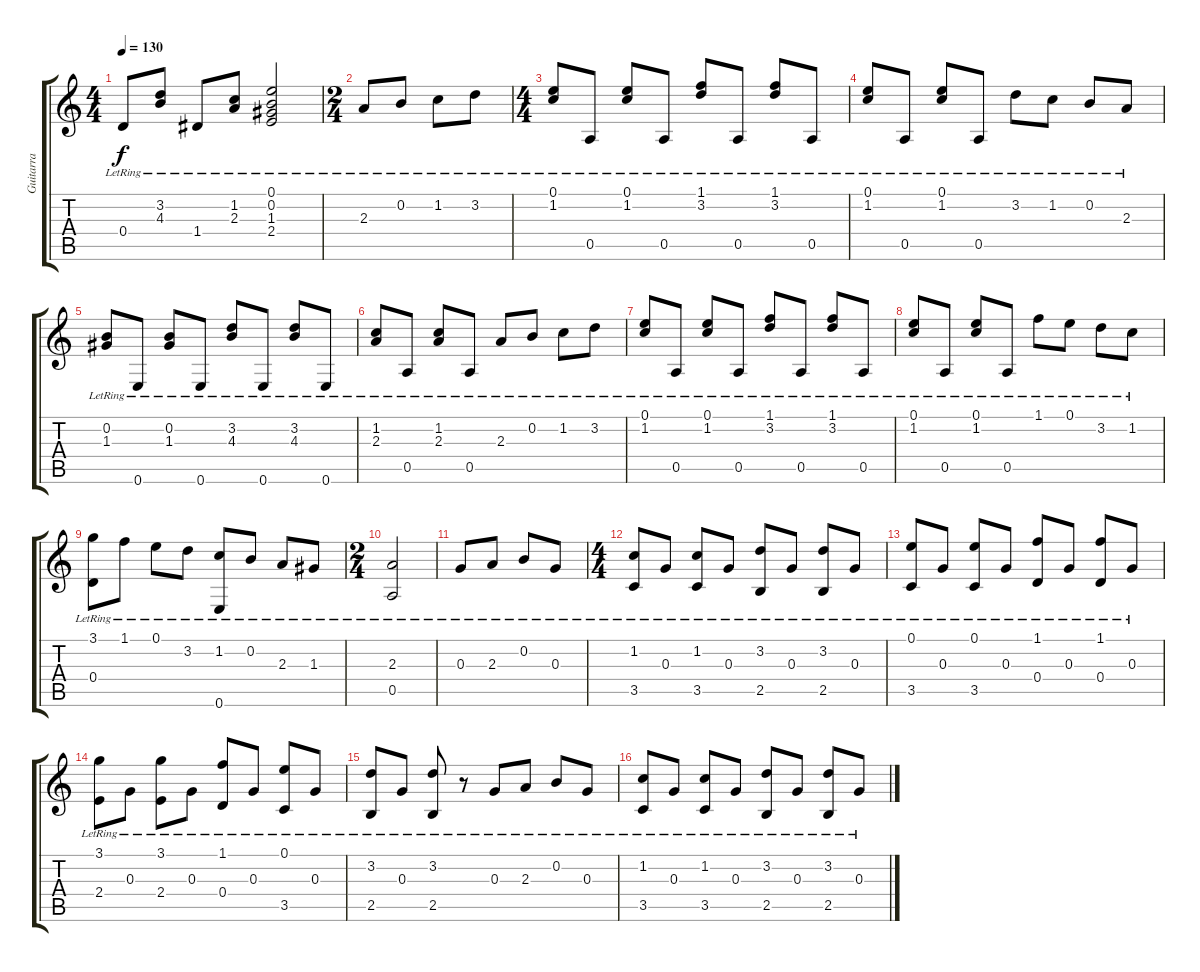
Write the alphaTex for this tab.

\track ("Guitarra" "Guitarra") {instrument acousticguitarnylon}
\staff {score tabs}
\tuning (E4 B3 G3 D3 A2 E2) {hide}
\ts (4 4)
\tempo 130
\clef g2
\ks c
0.4{lr}.8{dy f} (3.2{lr} 4.3{lr}).8 1.4{lr}.8 (1.2{lr} 2.3{lr}).8 (0.1{lr} 0.2{lr} 1.3{lr} 2.4{lr}).2 |
\ts (2 4)
2.3{lr}.8 0.2{lr}.8 1.2{lr}.8 3.2{lr}.8 |
\ts (4 4)
(0.1{lr} 1.2{lr}).8 0.5{lr}.8 (0.1{lr} 1.2{lr}).8 0.5{lr}.8 (1.1{lr} 3.2{lr}).8 0.5{lr}.8 (1.1{lr} 3.2{lr}).8 0.5{lr}.8 |
(0.1{lr} 1.2{lr}).8 0.5{lr}.8 (0.1{lr} 1.2{lr}).8 0.5{lr}.8 3.2{lr}.8 1.2{lr}.8 0.2{lr}.8 2.3{lr}.8 |
(0.2{lr} 1.3{lr}).8 0.6{lr}.8 (0.2{lr} 1.3{lr}).8 0.6{lr}.8 (3.2{lr} 4.3{lr}).8 0.6{lr}.8 (3.2{lr} 4.3{lr}).8 0.6{lr}.8 |
(1.2{lr} 2.3{lr}).8 0.5{lr}.8 (1.2{lr} 2.3{lr}).8 0.5{lr}.8 2.3{lr}.8 0.2{lr}.8 1.2{lr}.8 3.2{lr}.8 |
(0.1{lr} 1.2{lr}).8 0.5{lr}.8 (0.1{lr} 1.2{lr}).8 0.5{lr}.8 (1.1{lr} 3.2{lr}).8 0.5{lr}.8 (1.1{lr} 3.2{lr}).8 0.5{lr}.8 |
(0.1{lr} 1.2{lr}).8 0.5{lr}.8 (0.1{lr} 1.2{lr}).8 0.5{lr}.8 1.1{lr}.8 0.1{lr}.8 3.2{lr}.8 1.2{lr}.8 |
(3.1{lr} 0.4{lr}).8 1.1{lr}.8 0.1{lr}.8 3.2{lr}.8 (1.2{lr} 0.6{lr}).8 0.2{lr}.8 2.3{lr}.8 1.3{lr}.8 |
\ts (2 4)
(2.3{lr} 0.5{lr}).2 |
0.3{lr}.8 2.3{lr}.8 0.2{lr}.8 0.3{lr}.8 |
\ts (4 4)
(1.2{lr} 3.5{lr}).8 0.3{lr}.8 (1.2{lr} 3.5{lr}).8 0.3{lr}.8 (3.2{lr} 2.5{lr}).8 0.3{lr}.8 (3.2{lr} 2.5{lr}).8 0.3{lr}.8 |
(0.1{lr} 3.5{lr}).8 0.3{lr}.8 (0.1{lr} 3.5{lr}).8 0.3{lr}.8 (1.1{lr} 0.4{lr}).8 0.3{lr}.8 (1.1{lr} 0.4{lr}).8 0.3{lr}.8 |
(3.1{lr} 2.4{lr}).8 0.3{lr}.8 (3.1{lr} 2.4{lr}).8 0.3{lr}.8 (1.1{lr} 0.4{lr}).8 0.3{lr}.8 (0.1{lr} 3.5{lr}).8 0.3{lr}.8 |
(3.2{lr} 2.5{lr}).8 0.3{lr}.8 (3.2{lr} 2.5{lr}).8 r.8 0.3{lr}.8 2.3{lr}.8 0.2{lr}.8 0.3{lr}.8 |
(1.2{lr} 3.5{lr}).8 0.3{lr}.8 (1.2{lr} 3.5{lr}).8 0.3{lr}.8 (3.2{lr} 2.5{lr}).8 0.3{lr}.8 (3.2{lr} 2.5{lr}).8 0.3{lr}.8
